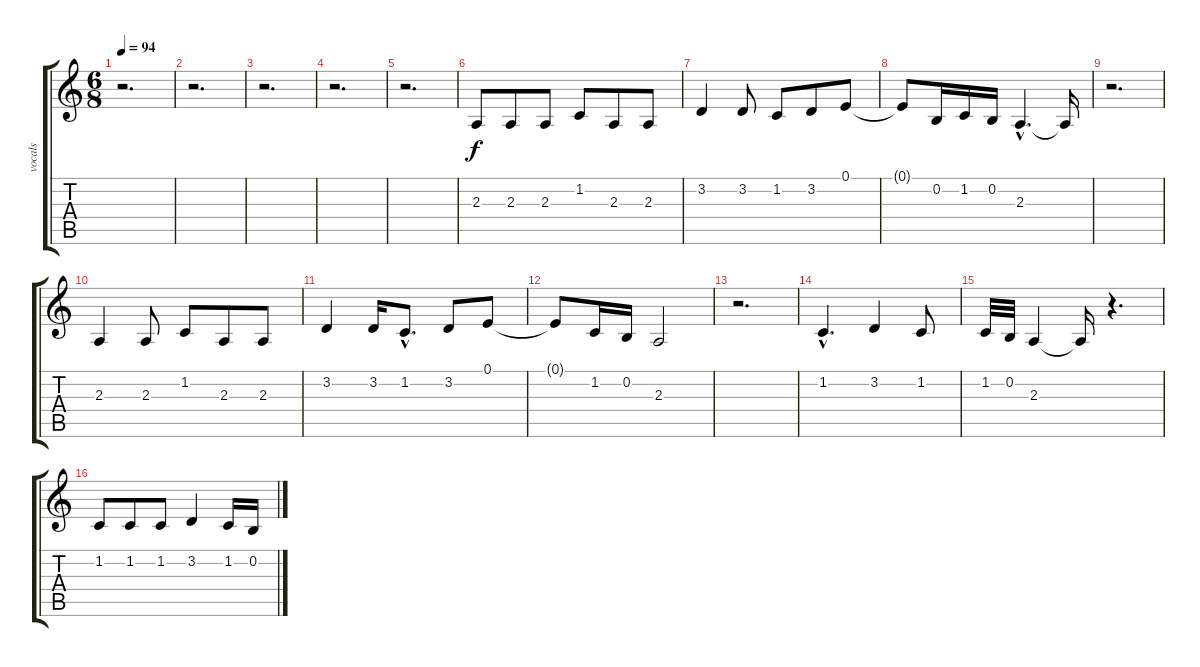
\track ("vocals" "vocals") {instrument bassoon}
\staff {score tabs}
\tuning (E4 B3 G3 D3 A2 E2) {hide}
\ts (6 8)
\tempo 94
\clef g2
\ks c
r.2{d dy f instrument bassoon} |
r.2{d} |
r.2{d} |
r.2{d} |
r.2{d} |
2.3.8 2.3.8 2.3.8 1.2.8 2.3.8 2.3.8 |
3.2.4 3.2.8 1.2.8 3.2.8 0.1.8 |
0.1{t}.8 0.2.16 1.2.16 0.2.16 2.3{hac}.4{d} 2.3{t}.16 |
r.2{d} |
2.3.4 2.3.8 1.2.8 2.3.8 2.3.8 |
3.2.4 3.2.16 1.2{hac}.8{d} 3.2.8 0.1.8 |
0.1{t}.8 1.2.16 0.2.16 2.3.2 |
r.2{d} |
1.2{hac}.4{d} 3.2.4 1.2.8 |
1.2.32 0.2.32 2.3.4 2.3{t}.16 r.4{d} |
1.2.8 1.2.8 1.2.8 3.2.4 1.2.16 0.2.16
